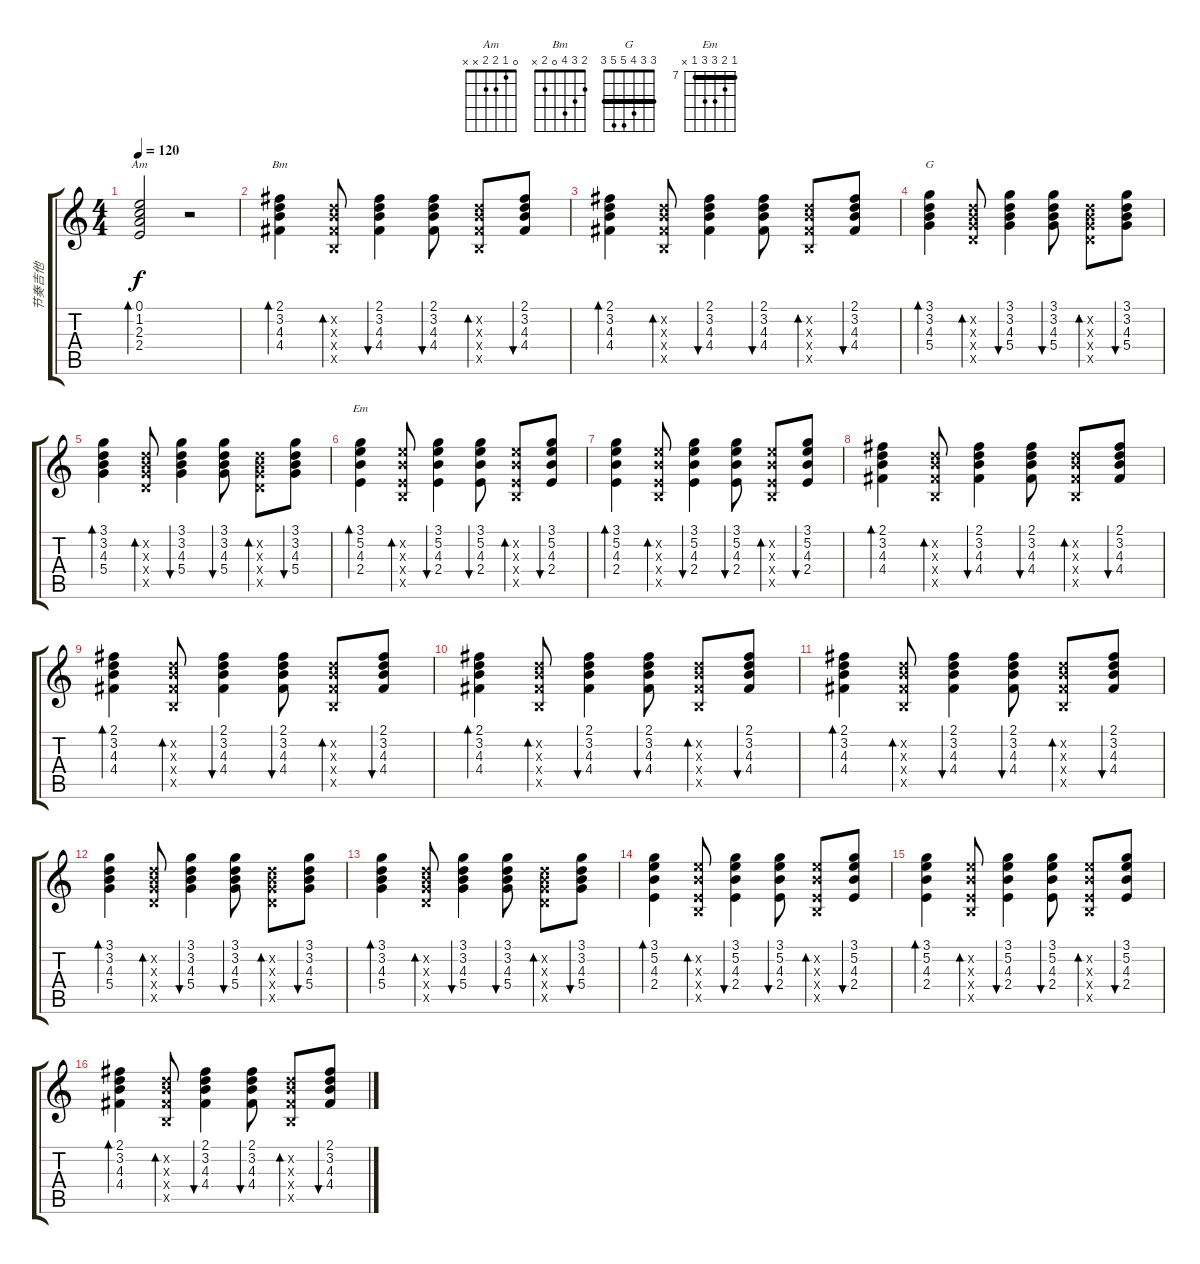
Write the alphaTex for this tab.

\track ("节奏吉他" "节奏吉他") {instrument electricguitarjazz}
\staff {score tabs}
\tuning (E4 B3 G3 D3 A2 E2) {hide}
\chord ("Am" 0 1 2 2 x x)
\chord ("Bm" 2 3 4 0 2 x)
\chord ("G" 3 3 4 5 5 3) {barre 3}
\chord ("Em" 7 8 9 9 7 x) {firstfret 7 barre 7}
\ts (4 4)
\tempo 120
\clef g2
\ks c
(0.1 1.2 2.3 2.4).2{bd 30 ch "Am" dy f} r.2 |
(2.1 3.2 4.3 4.4).4{bd 30 ch "Bm"} (3.2{x} 4.3{x} 4.4{x} 2.5{x}).8{bd 30} (2.1 3.2 4.3 4.4).4{bu 30} (2.1 3.2 4.3 4.4).8{bu 30} (3.2{x} 4.3{x} 4.4{x} 2.5{x}).8{bd 30} (2.1 3.2 4.3 4.4).8{bu 30} |
(2.1 3.2 4.3 4.4).4{bd 30} (3.2{x} 4.3{x} 4.4{x} 2.5{x}).8{bd 30} (2.1 3.2 4.3 4.4).4{bu 30} (2.1 3.2 4.3 4.4).8{bu 30} (3.2{x} 4.3{x} 4.4{x} 2.5{x}).8{bd 30} (2.1 3.2 4.3 4.4).8{bu 30} |
(3.1 3.2 4.3 5.4).4{bd 30 ch "G"} (3.2{x} 4.3{x} 5.4{x} 5.5{x}).8{bd 30} (3.1 3.2 4.3 5.4).4{bu 30} (3.1 3.2 4.3 5.4).8{bu 30} (3.2{x} 4.3{x} 5.4{x} 5.5{x}).8{bd 30} (3.1 3.2 4.3 5.4).8{bu 30} |
(3.1 3.2 4.3 5.4).4{bd 30} (3.2{x} 4.3{x} 5.4{x} 5.5{x}).8{bd 30} (3.1 3.2 4.3 5.4).4{bu 30} (3.1 3.2 4.3 5.4).8{bu 30} (3.2{x} 4.3{x} 5.4{x} 5.5{x}).8{bd 30} (3.1 3.2 4.3 5.4).8{bu 30} |
(3.1 5.2 4.3 2.4).4{bd 30 ch "Em"} (5.2{x} 4.3{x} 2.4{x} 2.5{x}).8{bd 30} (3.1 5.2 4.3 2.4).4{bu 30} (3.1 5.2 4.3 2.4).8{bu 30} (5.2{x} 4.3{x} 2.4{x} 2.5{x}).8{bd 30} (3.1 5.2 4.3 2.4).8{bu 30} |
(3.1 5.2 4.3 2.4).4{bd 30} (5.2{x} 4.3{x} 2.4{x} 2.5{x}).8{bd 30} (3.1 5.2 4.3 2.4).4{bu 30} (3.1 5.2 4.3 2.4).8{bu 30} (5.2{x} 4.3{x} 2.4{x} 2.5{x}).8{bd 30} (3.1 5.2 4.3 2.4).8{bu 30} |
(2.1 3.2 4.3 4.4).4{bd 30} (3.2{x} 4.3{x} 4.4{x} 2.5{x}).8{bd 30} (2.1 3.2 4.3 4.4).4{bu 30} (2.1 3.2 4.3 4.4).8{bu 30} (3.2{x} 4.3{x} 4.4{x} 2.5{x}).8{bd 30} (2.1 3.2 4.3 4.4).8{bu 30} |
(2.1 3.2 4.3 4.4).4{bd 30} (3.2{x} 4.3{x} 4.4{x} 2.5{x}).8{bd 30} (2.1 3.2 4.3 4.4).4{bu 30} (2.1 3.2 4.3 4.4).8{bu 30} (3.2{x} 4.3{x} 4.4{x} 2.5{x}).8{bd 30} (2.1 3.2 4.3 4.4).8{bu 30} |
(2.1 3.2 4.3 4.4).4{bd 30} (3.2{x} 4.3{x} 4.4{x} 2.5{x}).8{bd 30} (2.1 3.2 4.3 4.4).4{bu 30} (2.1 3.2 4.3 4.4).8{bu 30} (3.2{x} 4.3{x} 4.4{x} 2.5{x}).8{bd 30} (2.1 3.2 4.3 4.4).8{bu 30} |
(2.1 3.2 4.3 4.4).4{bd 30} (3.2{x} 4.3{x} 4.4{x} 2.5{x}).8{bd 30} (2.1 3.2 4.3 4.4).4{bu 30} (2.1 3.2 4.3 4.4).8{bu 30} (3.2{x} 4.3{x} 4.4{x} 2.5{x}).8{bd 30} (2.1 3.2 4.3 4.4).8{bu 30} |
(3.1 3.2 4.3 5.4).4{bd 30} (3.2{x} 4.3{x} 5.4{x} 5.5{x}).8{bd 30} (3.1 3.2 4.3 5.4).4{bu 30} (3.1 3.2 4.3 5.4).8{bu 30} (3.2{x} 4.3{x} 5.4{x} 5.5{x}).8{bd 30} (3.1 3.2 4.3 5.4).8{bu 30} |
(3.1 3.2 4.3 5.4).4{bd 30} (3.2{x} 4.3{x} 5.4{x} 5.5{x}).8{bd 30} (3.1 3.2 4.3 5.4).4{bu 30} (3.1 3.2 4.3 5.4).8{bu 30} (3.2{x} 4.3{x} 5.4{x} 5.5{x}).8{bd 30} (3.1 3.2 4.3 5.4).8{bu 30} |
(3.1 5.2 4.3 2.4).4{bd 30} (5.2{x} 4.3{x} 2.4{x} 2.5{x}).8{bd 30} (3.1 5.2 4.3 2.4).4{bu 30} (3.1 5.2 4.3 2.4).8{bu 30} (5.2{x} 4.3{x} 2.4{x} 2.5{x}).8{bd 30} (3.1 5.2 4.3 2.4).8{bu 30} |
(3.1 5.2 4.3 2.4).4{bd 30} (5.2{x} 4.3{x} 2.4{x} 2.5{x}).8{bd 30} (3.1 5.2 4.3 2.4).4{bu 30} (3.1 5.2 4.3 2.4).8{bu 30} (5.2{x} 4.3{x} 2.4{x} 2.5{x}).8{bd 30} (3.1 5.2 4.3 2.4).8{bu 30} |
(2.1 3.2 4.3 4.4).4{bd 30} (3.2{x} 4.3{x} 4.4{x} 2.5{x}).8{bd 30} (2.1 3.2 4.3 4.4).4{bu 30} (2.1 3.2 4.3 4.4).8{bu 30} (3.2{x} 4.3{x} 4.4{x} 2.5{x}).8{bd 30} (2.1 3.2 4.3 4.4).8{bu 30}
